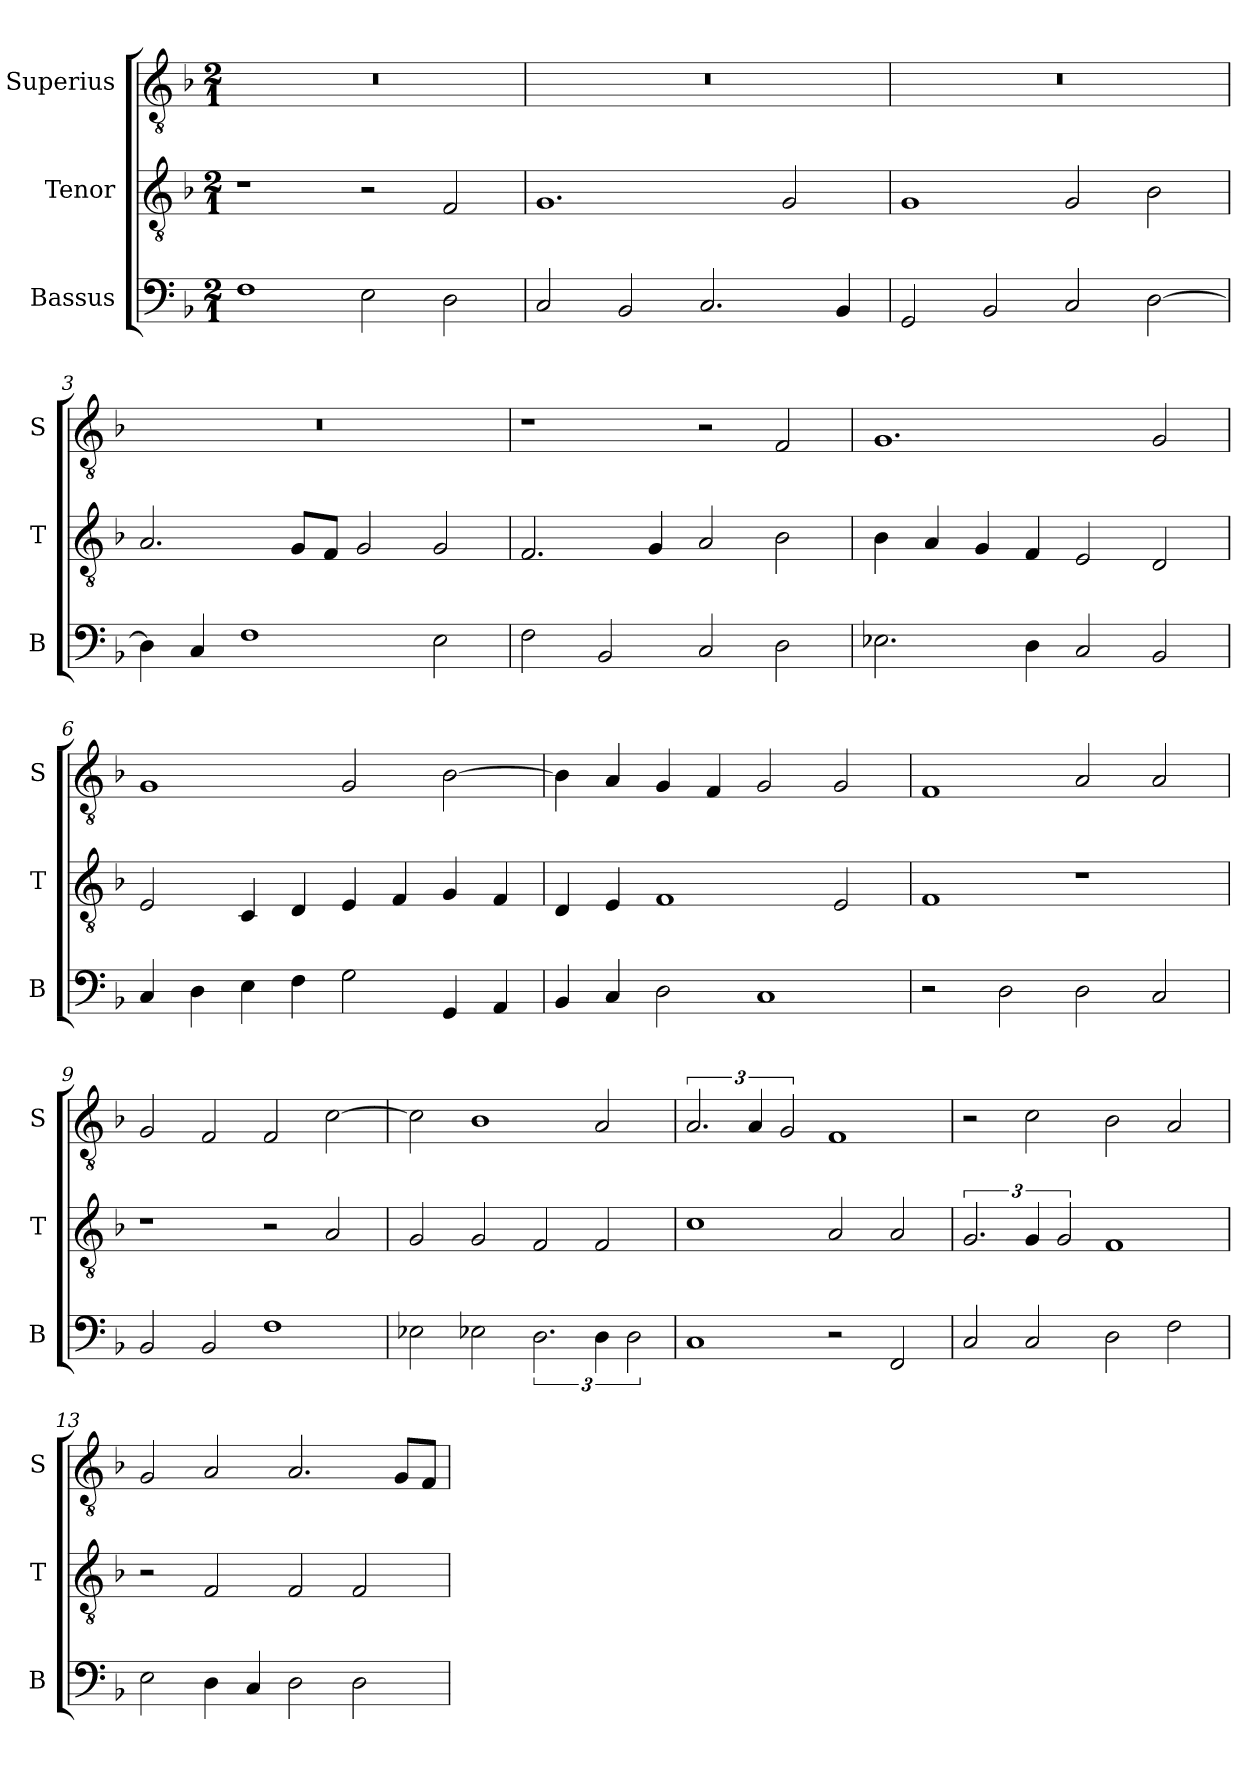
**kern	**kern	**kern
*part3	*part2	*part1
*staff3	*staff2	*staff1
*I"Bassus	*I"Tenor	*I"Superius
*I'B	*I'T	*I'S
*clefF4	*clefGv2	*clefGv2
*k[b-]	*k[b-]	*k[b-]
*F:	*F:	*F:
*M2/1	*M2/1	*M2/1
=	=	=
1F	1r	0r
2E	2r	.
2D	2F	.
=1	=1	=1
2C	1.G	0r
2BB-	.	.
2.C	.	.
.	2G	.
4BB-	.	.
=2	=2	=2
2GG	1G	0r
2BB-	.	.
2C	2G	.
[2D	2B-	.
=3	=3	=3
4D]	2.A	0r
4C	.	.
1F	.	.
.	8GL	.
.	8FJ	.
.	2G	.
2E	2G	.
=4	=4	=4
2F	2.F	1r
2BB-	.	.
.	4G	.
2C	2A	2r
2D	2B-	2F
=5	=5	=5
2.E-X	4B-	1.G
.	4A	.
.	4G	.
4D	4F	.
2C	2E	.
2BB-	2D	2G
=6	=6	=6
4C	2E	1G
4D	.	.
4E	4C	.
4F	4D	.
2G	4E	2G
.	4F	.
4GG	4G	[2B-
4AA	4F	.
=7	=7	=7
4BB-	4D	4B-]
4C	4E	4A
2D	1F	4G
.	.	4F
1C	.	2G
.	2E	2G
=8	=8	=8
2r	1F	1F
2D	.	.
2D	1r	2A
2C	.	2A
=9	=9	=9
2BB-	1r	2G
2BB-	.	2F
1F	2r	2F
.	2A	[2c
=10	=10	=10
2E-X	2G	2c]
2E-X	2G	1B-
3.D	2F	.
6D	2F	2A
3D	.	.
=11	=11	=11
1C	1c	3.A
.	.	6A
.	.	3G
2r	2A	1F
2FF	2A	.
=12	=12	=12
2C	3.G	2r
2C	6G	2c
.	3G	.
2D	1F	2B-
2F	.	2A
=13	=13	=13
2E	2r	2G
4D	2F	2A
4C	.	.
2D	2F	2.A
2D	2F	.
.	.	8GL
.	.	8FJ
=	=	=
*-	*-	*-
